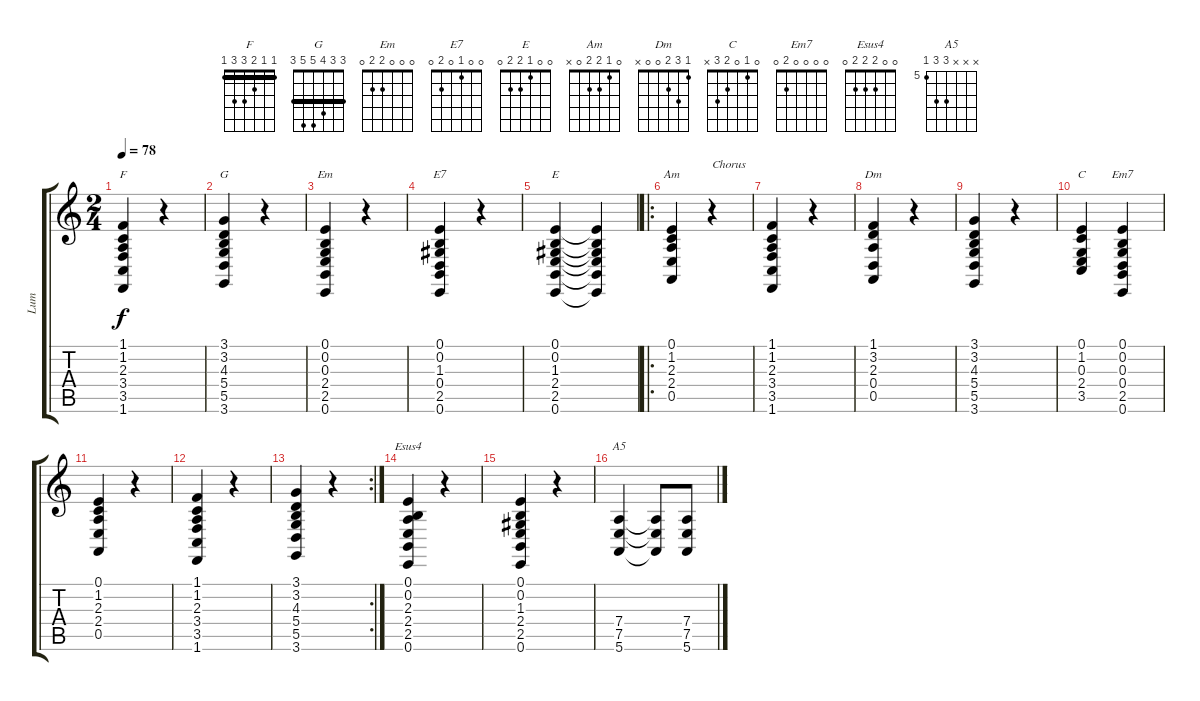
\track ("Lum" "Lum") {instrument acousticgrandpiano}
\staff {score tabs}
\tuning (E4 B3 G3 D3 A2 E2) {hide}
\chord ("F" 1 1 2 3 3 1) {barre 1}
\chord ("G" 3 3 4 5 5 3) {barre 3}
\chord ("Em" 0 0 0 2 2 0)
\chord ("E7" 0 0 1 0 2 0)
\chord ("E" 0 0 1 2 2 0)
\chord ("Am" 0 1 2 2 0 x)
\chord ("Dm" 1 3 2 0 0 x)
\chord ("C" 0 1 0 2 3 x)
\chord ("Em7" 0 0 0 0 2 0)
\chord ("Esus4" 0 0 2 2 2 0)
\chord ("A5" x x x 7 7 5) {firstfret 5}
\ts (2 4)
\tempo 78
\clef g2
\ks c
(1.1 1.2 2.3 3.4 3.5 1.6).4{ch "F" dy f} r.4 |
(3.1 3.2 4.3 5.4 5.5 3.6).4{ch "G"} r.4 |
(0.1 0.2 0.3 2.4 2.5 0.6).4{ch "Em"} r.4 |
(0.1 0.2 1.3 0.4 2.5 0.6).4{ch "E7"} r.4 |
(0.1 0.2 1.3 2.4 2.5 0.6).4{ch "E"} (0.1{t} 0.2{t} 1.3{t} 2.4{t} 2.5{t} 0.6{t}).4 |
\ro
(0.1 1.2 2.3 2.4 0.5).4{ch "Am"} r.4{txt "Chorus"} |
(1.1 1.2 2.3 3.4 3.5 1.6).4 r.4 |
(1.1 3.2 2.3 0.4 0.5).4{ch "Dm"} r.4 |
(3.1 3.2 4.3 5.4 5.5 3.6).4 r.4 |
(0.1 1.2 0.3 2.4 3.5).4{ch "C"} (0.1 0.2 0.3 0.4 2.5 0.6).4{ch "Em7"} |
(0.1 1.2 2.3 2.4 0.5).4 r.4 |
(1.1 1.2 2.3 3.4 3.5 1.6).4 r.4 |
\rc 2
(3.1 3.2 4.3 5.4 5.5 3.6).4 r.4 |
(0.1 0.2 2.3 2.4 2.5 0.6).4{ch "Esus4"} r.4 |
(0.1 0.2 1.3 2.4 2.5 0.6).4 r.4 |
(7.4 7.5 5.6).4{ch "A5"} (7.4{t} 7.5{t} 5.6{t}).8 (7.4 7.5 5.6).8
